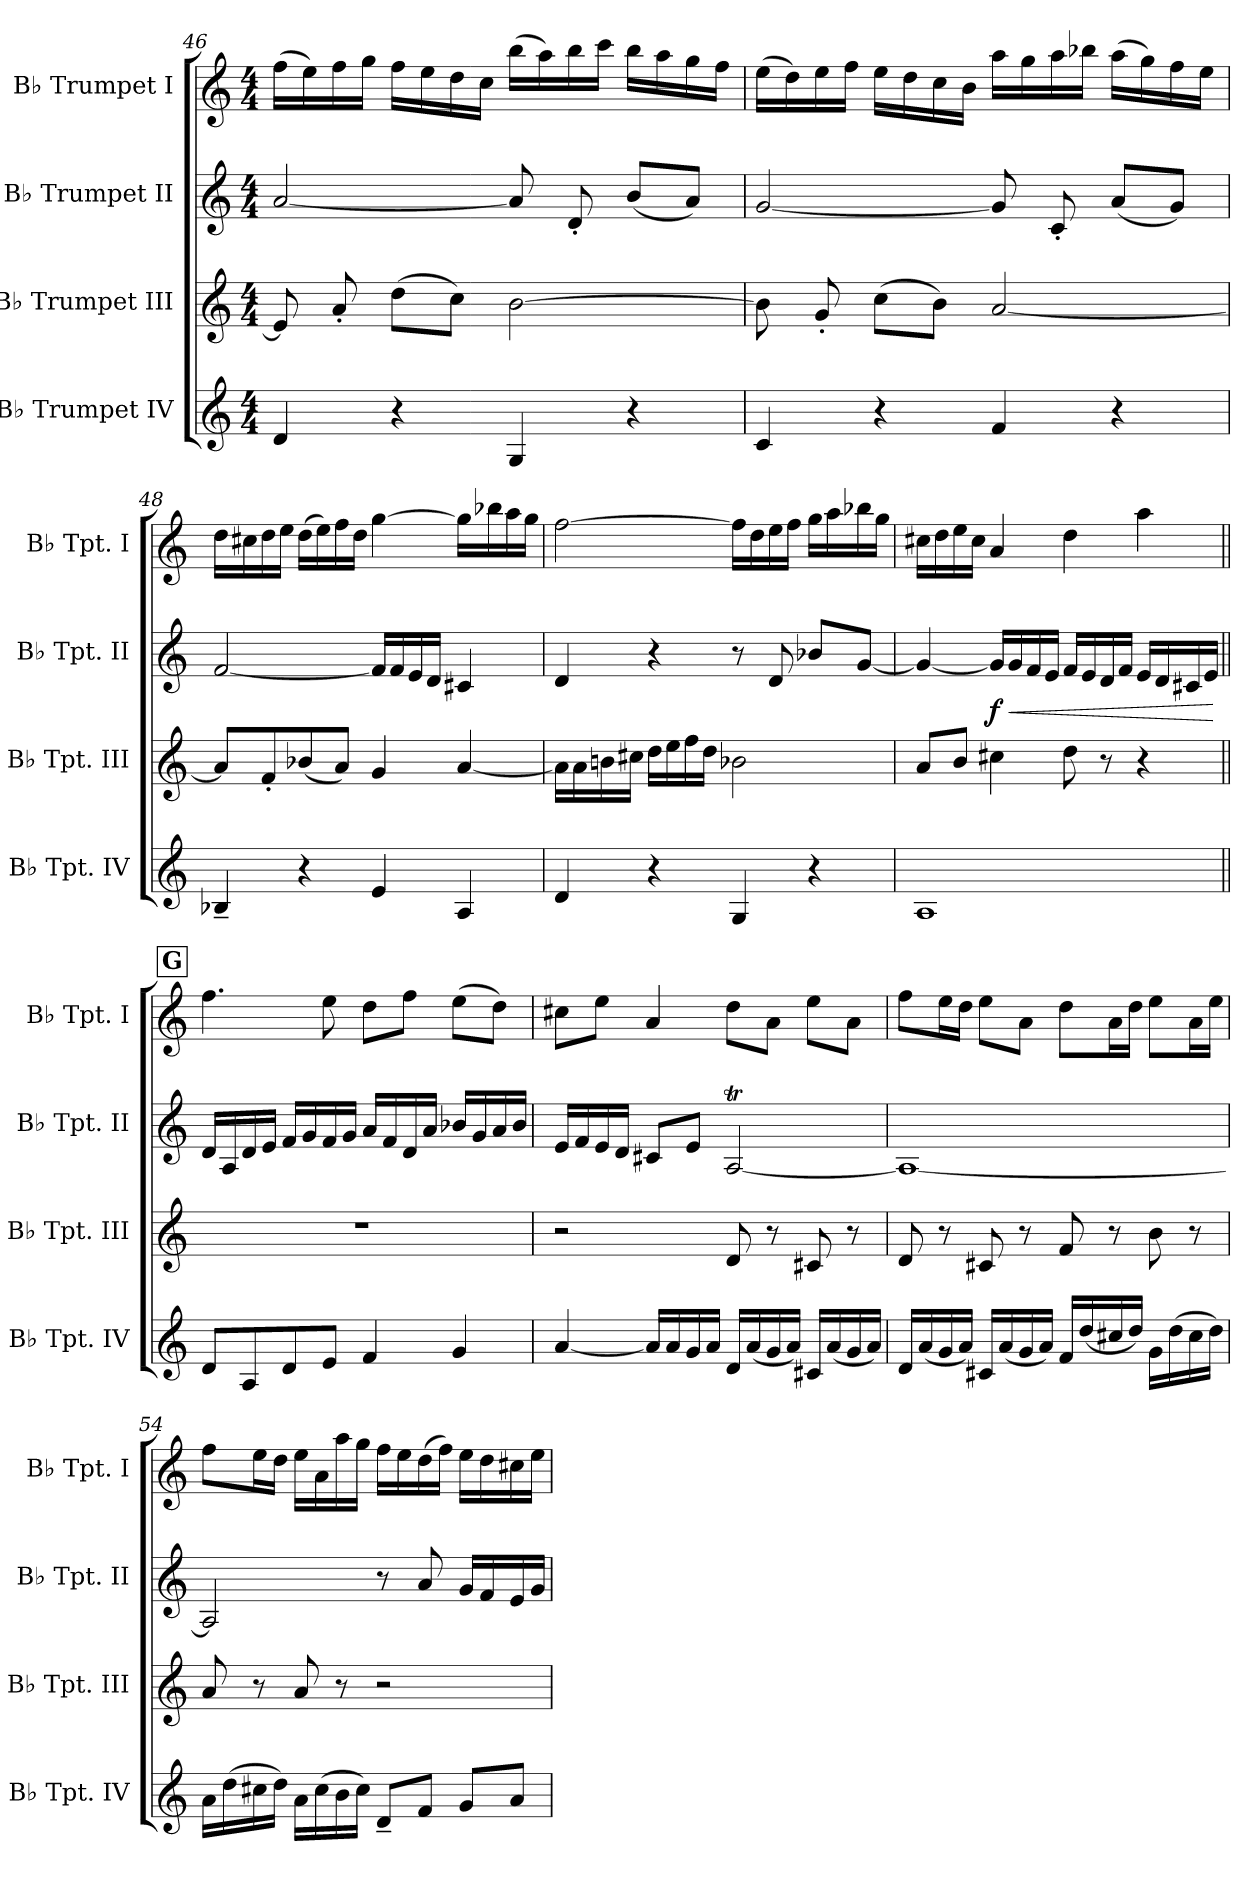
**kern	**kern	**kern	**dynam	**kern
*part4	*part3	*part2	*part2	*part1
*staff4	*staff3	*staff2	*staff2	*staff1
*I"B♭ Trumpet IV	*I"B♭ Trumpet III	*I"B♭ Trumpet II	*	*I"B♭ Trumpet I
*I'B♭ Tpt. IV	*I'B♭ Tpt. III	*I'B♭ Tpt. II	*	*I'B♭ Tpt. I
*clefG2	*clefG2	*clefG2	*	*clefG2
*ITrd1c2	*ITrd1c2	*ITrd1c2	*	*ITrd1c2
*k[b-e-]	*k[b-e-]	*k[b-e-]	*	*k[b-e-]
*M4/4	*M4/4	*M4/4	*	*M4/4
=46	=46	=46	=46	=46
4c/	8d/]	[2g/	.	(16ee-\LL
.	.	.	.	16dd\)
.	8g'/	.	.	16ee-\
.	.	.	.	16ff\JJ
4r	(8cc\L	.	.	16ee-\LL
.	.	.	.	16dd\
.	8b-\J)	.	.	16cc\
.	.	.	.	16b-\JJ
4F/	[2a\	8g/]	.	(16aa\LL
.	.	.	.	16gg\)
.	.	8c'/	.	16aa\
.	.	.	.	16bb-\JJ
4r	.	(8a/L	.	16aa\LL
.	.	.	.	16gg\
.	.	8g/J)	.	16ff\
.	.	.	.	16ee-\JJ
!!LO:LB:g=z
=47	=47	=47	=47	=47
4B-/	8a\]	[2f/	.	(16dd\LL
.	.	.	.	16cc\)
.	8f'/	.	.	16dd\
.	.	.	.	16ee-\JJ
4r	(8b-\L	.	.	16dd\LL
.	.	.	.	16cc\
.	8a\J)	.	.	16b-\
.	.	.	.	16a\JJ
4e-/	[2g/	8f/]	.	16gg\LL
.	.	.	.	16ff\
.	.	8B-'/	.	16gg\
.	.	.	.	16aa-X\JJ
4r	.	(8g/L	.	(16gg\LL
.	.	.	.	16ff\)
.	.	8f/J)	.	16ee-\
.	.	.	.	16dd\JJ
=48	=48	=48	=48	=48
4A-X~/	8g/L]	[2e-/	.	16cc\LL
.	.	.	.	16bn\
.	8e-'/	.	.	16cc\
.	.	.	.	16dd\JJ
4r	(8a-X/	.	.	(16cc\LL
.	.	.	.	16dd\)
.	8g/J)	.	.	16ee-\
.	.	.	.	16cc\JJ
4d/	4f/	16e-/LL]	.	[4ff\
.	.	16e-/	.	.
.	.	16d/	.	.
.	.	16c/JJ	.	.
4G/	[4g/	4Bn/	.	16ff\LL]
.	.	.	.	16aa-X\
.	.	.	.	16gg\
.	.	.	.	16ff\JJ
!!LO:PB:g=z
=49	=49	=49	=49	=49
4c/	16g\LL]	4c/	.	[2ee-\
.	16g\	.	.	.
.	16an\	.	.	.
.	16bn\JJ	.	.	.
4r	16cc\LL	4r	.	.
.	16dd\	.	.	.
.	16ee-\	.	.	.
.	16cc\JJ	.	.	.
4F/	2a-X\	8r	.	16ee-\LL]
.	.	.	.	16cc\
.	.	8c/	.	16dd\
.	.	.	.	16ee-\JJ
4r	.	8a-X/L	.	16ff\LL
.	.	.	.	16gg\
.	.	[8f/J	.	16aa-X\
.	.	.	.	16ff\JJ
=50	=50	=50	=50	=50
1G	8g/L	4f/_	.	16bn\LL
.	.	.	.	16cc\
.	8a/J	.	.	16dd\
.	.	.	.	16b\JJ
!	!	!	!LO:DY:b	!
.	4bn\	16f/LL]	f	4g/
!	!	!	!LO:HP:b	!
.	.	16f/	<	.
.	.	16e-/	.	.
.	.	16d/JJ	.	.
.	8cc\	16e-/LL	.	4cc\
.	.	16d/	.	.
.	8r	16c/	.	.
.	.	16e-/JJ	.	.
.	4r	16d/LL	.	4gg\
.	.	16c/	.	.
.	.	16Bn/	.	.
.	.	16d/JJ	.	.
.	.	.	[	.
!!LO:LB:g=z
!!LO:REH:place=s1:a:B:fs=14:t=G
=51||	=51||	=51||	=51||	=51||
8c/L	1r	16c/LL	.	4.ee-\
.	.	16G/	.	.
8G/	.	16c/	.	.
.	.	16d/JJ	.	.
8c/	.	16e-/LL	.	.
.	.	16f/	.	.
8d/J	.	16e-/	.	8dd\
.	.	16f/JJ	.	.
4e-/	.	16g/LL	.	8cc\L
.	.	16e-/	.	.
.	.	16c/	.	8ee-\J
.	.	16g/JJ	.	.
4f/	.	16a-X/LL	.	(8dd\L
.	.	16f/	.	.
.	.	16g/	.	8cc\J)
.	.	16a-/JJ	.	.
=52	=52	=52	=52	=52
[4g/	2r	16d/LL	.	8bn\L
.	.	16e-/	.	.
.	.	16d/	.	8dd\J
.	.	16c/JJ	.	.
16g/LL]	.	8Bn/L	.	4g/
16g/	.	.	.	.
16f/	.	8d/J	.	.
16g/JJ	.	.	.	.
16c/LL	8c/	[2GT/	.	8cc\L
(16g/	.	.	.	.
16f/	8r	.	.	8g\J
16g/JJ)	.	.	.	.
16Bn/LL	8Bn/	.	.	8dd\L
(16g/	.	.	.	.
16f/	8r	.	.	8g\J
16g/JJ)	.	.	.	.
!!LO:LB:g=z
=53	=53	=53	=53	=53
16c/LL	8c/	1G_	.	8ee-\L
(16g/	.	.	.	.
16f/	8r	.	.	16dd\L
16g/JJ)	.	.	.	16cc\JJ
16Bn/LL	8Bn/	.	.	8dd\L
(16g/	.	.	.	.
16f/	8r	.	.	8g\J
16g/JJ)	.	.	.	.
16e-/LL	8e-/	.	.	8cc\L
(16cc/	.	.	.	.
16bn/	8r	.	.	16g\L
16cc/JJ)	.	.	.	16cc\JJ
16f\LL	8a\	.	.	8dd\L
(16cc\	.	.	.	.
16b\	8r	.	.	16g\L
16cc\JJ)	.	.	.	16dd\JJ
=54	=54	=54	=54	=54
16g\LL	8g/	2GTTT/]	.	8ee-\L
(16cc\	.	.	.	.
16bn\	8r	.	.	16dd\L
16cc\JJ)	.	.	.	16cc\JJ
16g\LL	8g/	.	.	16dd\LL
(16b\	.	.	.	16g\
16a\	8r	.	.	16gg\
16b\JJ)	.	.	.	16ff\JJ
8c~/L	2r	8r	.	16ee-\LL
.	.	.	.	16dd\
8e-/J	.	8g/	.	(16cc\
.	.	.	.	16ee-\JJ)
8f/L	.	16f/LL	.	16dd\LL
.	.	16e-/	.	16cc\
8g/J	.	16d/	.	16bn\
.	.	16f/JJ	.	16dd\JJ
=	=	=	=	=
*-	*-	*-	*-	*-
